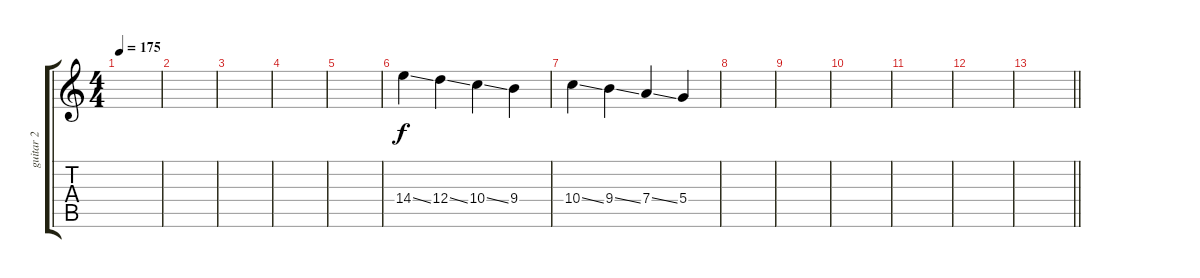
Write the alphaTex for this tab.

\track ("guitar 2" "guitar 2") {instrument electricguitarjazz}
\staff {score tabs}
\tuning (E4 B3 G3 D3 A2 E2) {hide}
\ts (4 4)
\tempo 175
\clef g2
\ks c
|
|
|
|
|
14.4{ss}.4{instrument overdrivenguitar} 12.4{ss}.4 10.4{ss}.4 9.4.4 |
10.4{ss}.4 9.4{ss}.4 7.4{ss}.4 5.4.4 |
|
|
|
|
|
\barLineRight lightlight
